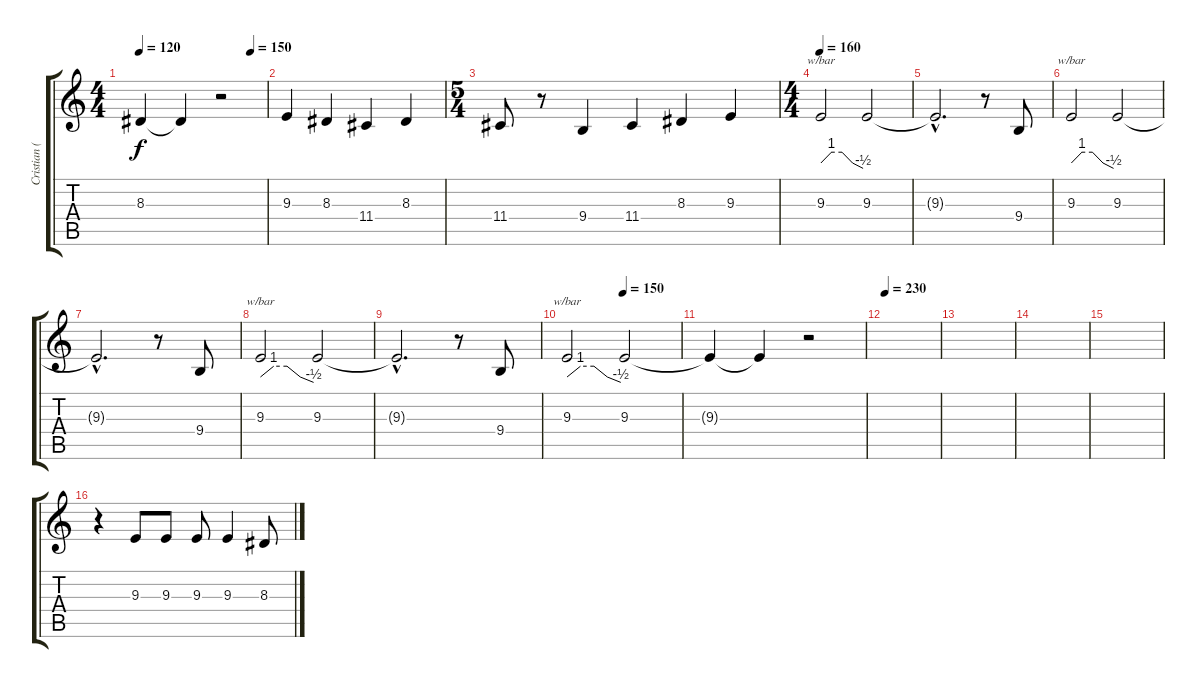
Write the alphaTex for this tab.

\track ("Cristian (voz)" "Cristian (") {instrument lead6voice}
\staff {score tabs}
\tuning (E4 B3 G3 D3 A2 E2) {hide}
\ts (4 4)
\tempo 120
\tempo (150 0.875)
\clef g2
\ks c
8.3{t}.4{dy f volume 10} 8.3{t}.4{volume 8} r.2{volume 14} |
9.3.4 8.3.4 11.4.4 8.3.4 |
\ts (5 4)
11.4.8 r.8 9.4.4 11.4.4 8.3.4 9.3.4 |
\ts (4 4)
\tempo 160
9.3.2{tbe (custom default 0 0 15 4 30 4 45 0 60 -2)} 9.3.2 |
9.3{hac t}.2{d} r.8 9.4.8 |
9.3.2{tbe (custom default 0 0 15 4 30 4 45 0 60 -2)} 9.3.2 |
9.3{hac t}.2{d} r.8 9.4.8 |
9.3.2{tbe (custom default 0 0 15 4 30 4 45 0 60 -2)} 9.3.2 |
9.3{hac t}.2{d} r.8 9.4.8 |
\tempo (150 0.5)
9.3.2{tbe (custom default 0 0 15 4 30 4 45 0 60 -2)} 9.3.2 |
9.3{t}.4{volume 13} 9.3{t}.4{volume 12} r.2 |
\tempo 230
|
|
|
|
r.4{volume 14} 9.3.8 9.3.8 9.3.8 9.3.4 8.3.8
